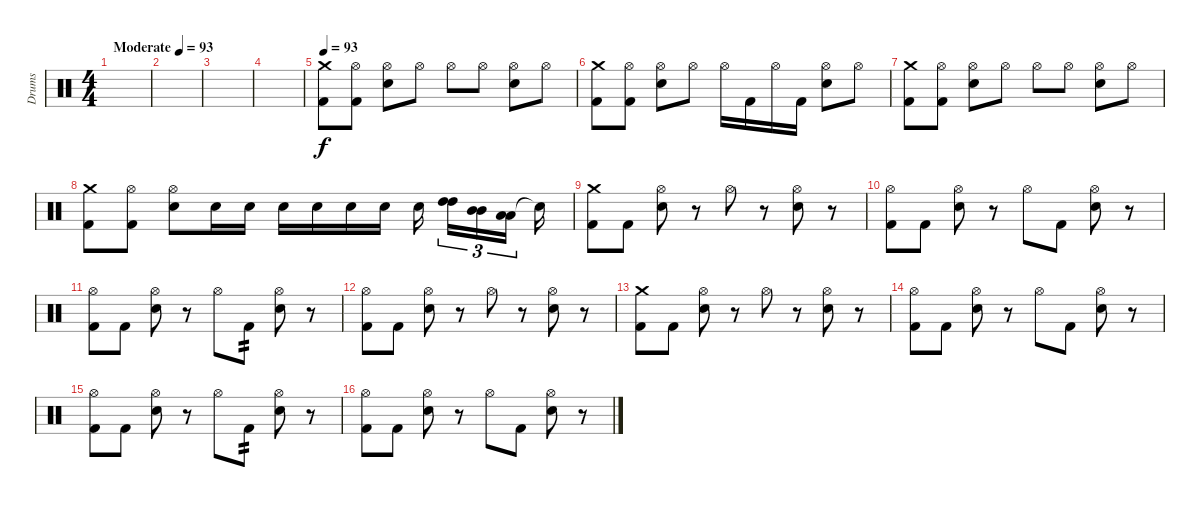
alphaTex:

\track ("Drums" "Drums") {instrument percussion}
\staff {score}
\articulation defaults
\ts (4 4)
\tempo (93 "Moderate")
\clef neutral
\ks c
|
|
|
|
\tempo 93
("Crash medium (hit)" "Kick (hit) 2").8 ("Hi-Hat (open)" "Kick (hit) 2").8 ("Hi-Hat (open)" "Electric Snare (hit)").8 "Hi-Hat (open)".8 "Hi-Hat (open)".8 "Hi-Hat (open)".8 ("Hi-Hat (open)" "Electric Snare (hit)").8 "Hi-Hat (open)".8 |
("Crash medium (hit)" "Kick (hit) 2").8 ("Hi-Hat (open)" "Kick (hit) 2").8 ("Hi-Hat (open)" "Electric Snare (hit)").8 "Hi-Hat (open)".8 "Hi-Hat (open)".16 "Kick (hit) 2".16 "Hi-Hat (open)".16 "Kick (hit) 2".16 ("Hi-Hat (open)" "Electric Snare (hit)").8 "Hi-Hat (open)".8 |
("Crash medium (hit)" "Kick (hit) 2").8 ("Hi-Hat (open)" "Kick (hit) 2").8 ("Hi-Hat (open)" "Electric Snare (hit)").8 "Hi-Hat (open)".8 "Hi-Hat (open)".8 "Hi-Hat (open)".8 ("Hi-Hat (open)" "Electric Snare (hit)").8 "Hi-Hat (open)".8 |
("Crash medium (hit)" "Kick (hit) 2").8 ("Hi-Hat (open)" "Kick (hit) 2").8 ("Hi-Hat (open)" "Electric Snare (hit)").8 "Electric Snare (hit)".16 "Electric Snare (hit)".16 "Electric Snare (hit)".16 "Electric Snare (hit)".16 "Electric Snare (hit)".16 "Electric Snare (hit)".16 "Electric Snare (hit)".16{beam splitsecondary} ("High Tom (hit)" "High Tom (hit)").16{tu (3 2)} ("Mid Tom (hit)" "Mid Tom (hit)").16{tu (3 2)} ("Low Tom (hit)" "Low Tom (hit)").16{tu (3 2) beam splitsecondary} "Snare (hit)"{t}.16 |
("Crash medium (hit)" "Kick (hit) 2").8 "Kick (hit) 2".8 ("Hi-Hat (open)" "Electric Snare (hit)").8 r.8 "Hi-Hat (open)".8 r.8 ("Hi-Hat (open)" "Electric Snare (hit)").8 r.8 |
("Hi-Hat (open)" "Kick (hit) 2").8 "Kick (hit) 2".8 ("Hi-Hat (open)" "Electric Snare (hit)").8 r.8 "Hi-Hat (open)".8 "Kick (hit) 2".8 ("Hi-Hat (open)" "Electric Snare (hit)").8 r.8 |
("Hi-Hat (open)" "Kick (hit) 2").8 "Kick (hit) 2".8 ("Hi-Hat (open)" "Electric Snare (hit)").8 r.8 "Hi-Hat (open)".8 "Kick (hit) 2".8{tp 2} ("Hi-Hat (open)" "Electric Snare (hit)").8 r.8 |
("Hi-Hat (open)" "Kick (hit) 2").8 "Kick (hit) 2".8 ("Hi-Hat (open)" "Electric Snare (hit)").8 r.8 "Hi-Hat (open)".8 r.8 ("Hi-Hat (open)" "Electric Snare (hit)").8 r.8 |
("Crash medium (hit)" "Kick (hit) 2").8 "Kick (hit) 2".8 ("Hi-Hat (open)" "Electric Snare (hit)").8 r.8 "Hi-Hat (open)".8 r.8 ("Hi-Hat (open)" "Electric Snare (hit)").8 r.8 |
("Hi-Hat (open)" "Kick (hit) 2").8 "Kick (hit) 2".8 ("Hi-Hat (open)" "Electric Snare (hit)").8 r.8 "Hi-Hat (open)".8 "Kick (hit) 2".8 ("Hi-Hat (open)" "Electric Snare (hit)").8 r.8 |
("Hi-Hat (open)" "Kick (hit) 2").8 "Kick (hit) 2".8 ("Hi-Hat (open)" "Electric Snare (hit)").8 r.8 "Hi-Hat (open)".8 "Kick (hit) 2".8{tp 2} ("Hi-Hat (open)" "Electric Snare (hit)").8 r.8 |
("Hi-Hat (open)" "Kick (hit) 2").8 "Kick (hit) 2".8 ("Hi-Hat (open)" "Electric Snare (hit)").8 r.8 "Hi-Hat (open)".8 "Kick (hit) 2".8 ("Hi-Hat (open)" "Electric Snare (hit)").8 r.8
